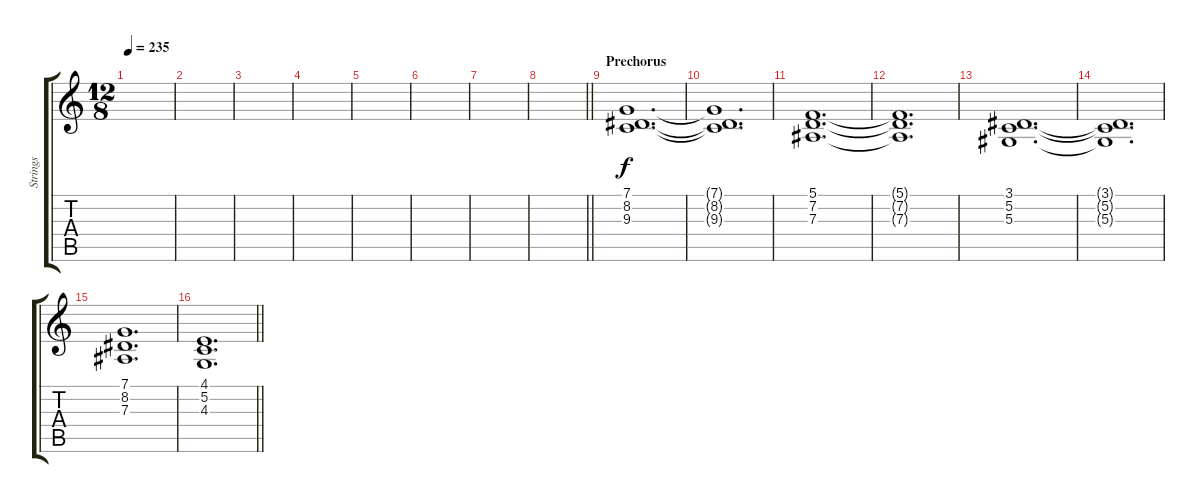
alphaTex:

\track ("Strings" "Strings") {instrument stringensemble1}
\staff {score tabs}
\tuning (C4 G3 Eb3 Bb2 F2 C2) {hide}
\ts (12 8)
\tempo 235
\clef g2
\ks c
|
|
|
|
|
|
|
\barLineRight lightlight
|
\section ("" "Prechorus")
(7.1 8.2 9.3).1{d} |
(7.1{t} 8.2{t} 9.3{t}).1{d} |
(5.1 7.2 7.3).1{d} |
(5.1{t} 7.2{t} 7.3{t}).1{d} |
(3.1 5.2 5.3).1{d} |
(3.1{t} 5.2{t} 5.3{t}).1{d} |
(7.1 8.2 7.3).1{d} |
\barLineRight lightlight
(4.1 5.2 4.3).1{d}
